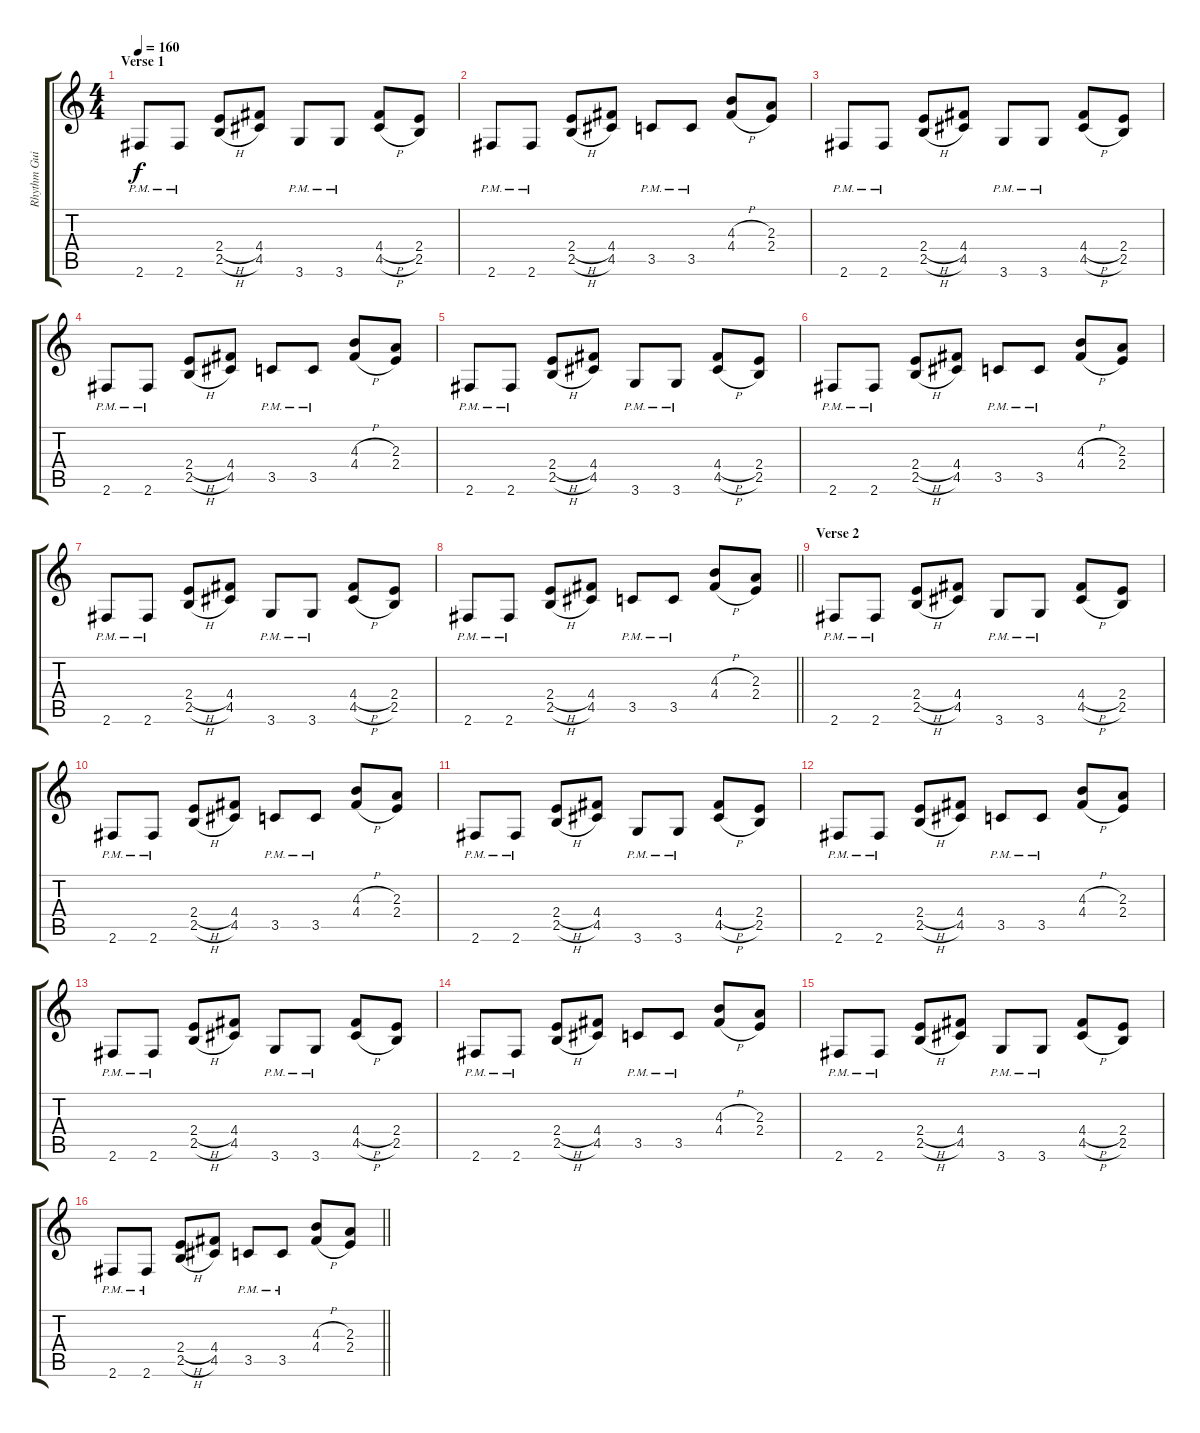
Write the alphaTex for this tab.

\track ("Rhythm Guitar (R)" "Rhythm Gui") {instrument distortionguitar}
\staff {score tabs}
\tuning (E4 B3 G3 D3 A2 E2) {hide}
\ts (4 4)
\section ("" "Verse 1")
\tempo 160
\clef g2
\ks c
2.6{pm}.8{dy f} 2.6{pm}.8 (2.4{h} 2.5{h}).8 (4.4 4.5).8 3.6{pm}.8 3.6{pm}.8 (4.4{h} 4.5{h}).8 (2.4 2.5).8 |
2.6{pm}.8 2.6{pm}.8 (2.4{h} 2.5{h}).8 (4.4 4.5).8 3.5{pm}.8 3.5{pm}.8 (4.3{h} 4.4{h}).8 (2.3 2.4).8 |
2.6{pm}.8 2.6{pm}.8 (2.4{h} 2.5{h}).8 (4.4 4.5).8 3.6{pm}.8 3.6{pm}.8 (4.4{h} 4.5{h}).8 (2.4 2.5).8 |
2.6{pm}.8 2.6{pm}.8 (2.4{h} 2.5{h}).8 (4.4 4.5).8 3.5{pm}.8 3.5{pm}.8 (4.3{h} 4.4{h}).8 (2.3 2.4).8 |
2.6{pm}.8 2.6{pm}.8 (2.4{h} 2.5{h}).8 (4.4 4.5).8 3.6{pm}.8 3.6{pm}.8 (4.4{h} 4.5{h}).8 (2.4 2.5).8 |
2.6{pm}.8 2.6{pm}.8 (2.4{h} 2.5{h}).8 (4.4 4.5).8 3.5{pm}.8 3.5{pm}.8 (4.3{h} 4.4{h}).8 (2.3 2.4).8 |
2.6{pm}.8 2.6{pm}.8 (2.4{h} 2.5{h}).8 (4.4 4.5).8 3.6{pm}.8 3.6{pm}.8 (4.4{h} 4.5{h}).8 (2.4 2.5).8 |
\barLineRight lightlight
2.6{pm}.8 2.6{pm}.8 (2.4{h} 2.5{h}).8 (4.4 4.5).8 3.5{pm}.8 3.5{pm}.8 (4.3{h} 4.4{h}).8 (2.3 2.4).8 |
\section ("" "Verse 2")
2.6{pm}.8 2.6{pm}.8 (2.4{h} 2.5{h}).8 (4.4 4.5).8 3.6{pm}.8 3.6{pm}.8 (4.4{h} 4.5{h}).8 (2.4 2.5).8 |
2.6{pm}.8 2.6{pm}.8 (2.4{h} 2.5{h}).8 (4.4 4.5).8 3.5{pm}.8 3.5{pm}.8 (4.3{h} 4.4{h}).8 (2.3 2.4).8 |
2.6{pm}.8 2.6{pm}.8 (2.4{h} 2.5{h}).8 (4.4 4.5).8 3.6{pm}.8 3.6{pm}.8 (4.4{h} 4.5{h}).8 (2.4 2.5).8 |
2.6{pm}.8 2.6{pm}.8 (2.4{h} 2.5{h}).8 (4.4 4.5).8 3.5{pm}.8 3.5{pm}.8 (4.3{h} 4.4{h}).8 (2.3 2.4).8 |
2.6{pm}.8 2.6{pm}.8 (2.4{h} 2.5{h}).8 (4.4 4.5).8 3.6{pm}.8 3.6{pm}.8 (4.4{h} 4.5{h}).8 (2.4 2.5).8 |
2.6{pm}.8 2.6{pm}.8 (2.4{h} 2.5{h}).8 (4.4 4.5).8 3.5{pm}.8 3.5{pm}.8 (4.3{h} 4.4{h}).8 (2.3 2.4).8 |
2.6{pm}.8 2.6{pm}.8 (2.4{h} 2.5{h}).8 (4.4 4.5).8 3.6{pm}.8 3.6{pm}.8 (4.4{h} 4.5{h}).8 (2.4 2.5).8 |
\barLineRight lightlight
2.6{pm}.8 2.6{pm}.8 (2.4{h} 2.5{h}).8 (4.4 4.5).8 3.5{pm}.8 3.5{pm}.8 (4.3{h} 4.4{h}).8 (2.3 2.4).8
